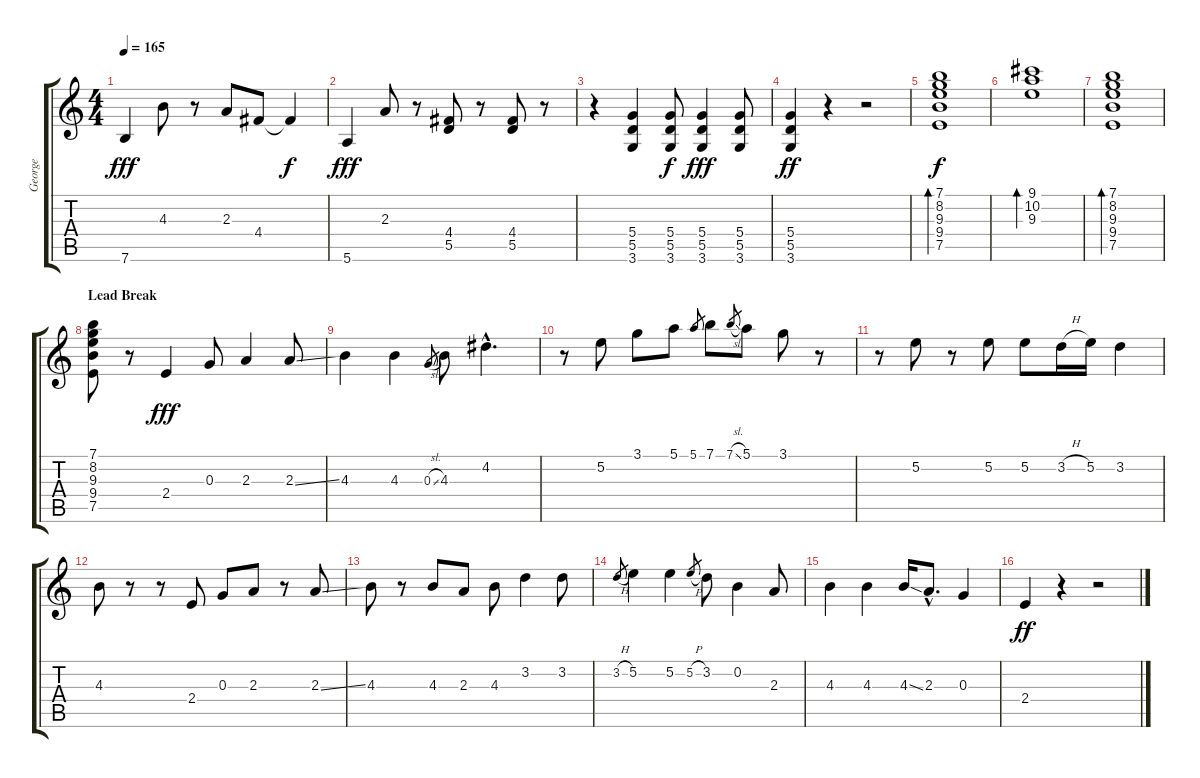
\track ("George" "George") {instrument electricguitarclean}
\staff {score tabs}
\tuning (E4 B3 G3 D3 A2 E2) {hide}
\ts (4 4)
\tempo 165
\clef g2
\ks c
7.6.4{dy fff} 4.3.8 r.8 2.3.8 4.4.8 4.4{t}.4{dy f} |
5.6.4{dy fff} 2.3.8 r.8 (4.4 5.5).8 r.8 (4.4 5.5).8 r.8 |
r.4 (5.4 5.5 3.6).4 (5.4 5.5 3.6).8{dy f} (5.4 5.5 3.6).4{dy fff} (5.4 5.5 3.6).8 |
(5.4 5.5 3.6).4{dy ff} r.4 r.2 |
(7.1 8.2 9.3 9.4 7.5).1{bd 240 dy f} |
(9.1 10.2 9.3).1{bd 240} |
(7.1 8.2 9.3 9.4 7.5).1{bd 240} |
\section ("" "Lead Break")
(7.1 8.2 9.3 9.4 7.5).8{volume 13} r.8{volume 16} 2.4.4{dy fff} 0.3.8 2.3.4 2.3{ss}.8 |
4.3.4 4.3.4 0.3{sl}.8{gr} 4.3.8 4.2{hac}.4{d} |
r.8 5.2.8 3.1.8 5.1.8 5.1.8{gr} 7.1.8 7.1{sl}.8{gr} 5.1.8 3.1.8 r.8 |
r.8 5.2.8 r.8 5.2.8 5.2.8 3.2{h}.16 5.2.16 3.2.4 |
4.3.8 r.8 r.8 2.4.8 0.3.8 2.3.8 r.8 2.3{ss}.8 |
4.3.8 r.8 4.3.8 2.3.8 4.3.8 3.2.4 3.2.8 |
3.2{h}.8{gr} 5.2.4 5.2.4 5.2{h}.8{gr} 3.2.8 0.2.4 2.3.8 |
4.3.4 4.3.4 4.3{ss}.16 2.3{hac}.8{d} 0.3.4 |
2.4.4{dy ff} r.4 r.2
